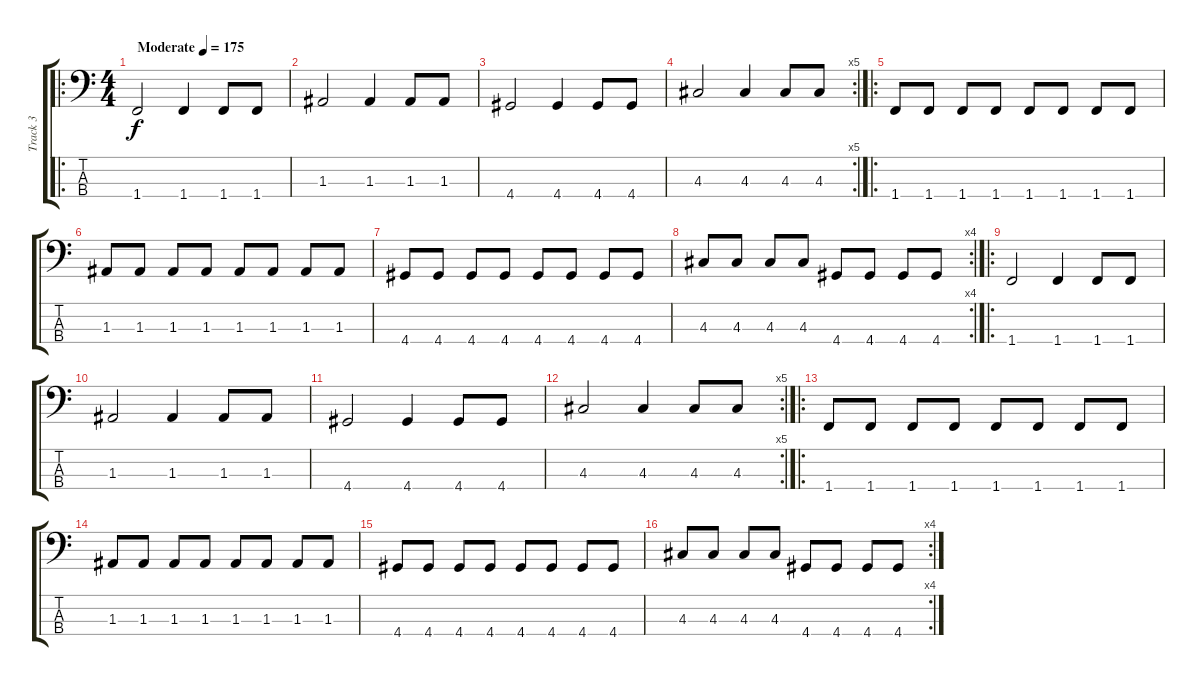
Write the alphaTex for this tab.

\track ("Track 3" "Track 3") {instrument electricbassfinger}
\staff {score tabs}
\tuning (G2 D2 A1 E1) {hide}
\ro
\ts (4 4)
\tempo (175 "Moderate")
\clef f4
\ks c
1.4.2{dy f instrument electricbassfinger} 1.4.4 1.4.8 1.4.8 |
1.3.2 1.3.4 1.3.8 1.3.8 |
4.4.2 4.4.4 4.4.8 4.4.8 |
\rc 5
4.3.2 4.3.4 4.3.8 4.3.8 |
\ro
1.4.8 1.4.8 1.4.8 1.4.8 1.4.8 1.4.8 1.4.8 1.4.8 |
1.3.8 1.3.8 1.3.8 1.3.8 1.3.8 1.3.8 1.3.8 1.3.8 |
4.4.8 4.4.8 4.4.8 4.4.8 4.4.8 4.4.8 4.4.8 4.4.8 |
\rc 4
4.3.8 4.3.8 4.3.8 4.3.8 4.4.8 4.4.8 4.4.8 4.4.8 |
\ro
1.4.2 1.4.4 1.4.8 1.4.8 |
1.3.2 1.3.4 1.3.8 1.3.8 |
4.4.2 4.4.4 4.4.8 4.4.8 |
\rc 5
4.3.2 4.3.4 4.3.8 4.3.8 |
\ro
1.4.8 1.4.8 1.4.8 1.4.8 1.4.8 1.4.8 1.4.8 1.4.8 |
1.3.8 1.3.8 1.3.8 1.3.8 1.3.8 1.3.8 1.3.8 1.3.8 |
4.4.8 4.4.8 4.4.8 4.4.8 4.4.8 4.4.8 4.4.8 4.4.8 |
\rc 4
4.3.8 4.3.8 4.3.8 4.3.8 4.4.8 4.4.8 4.4.8 4.4.8
